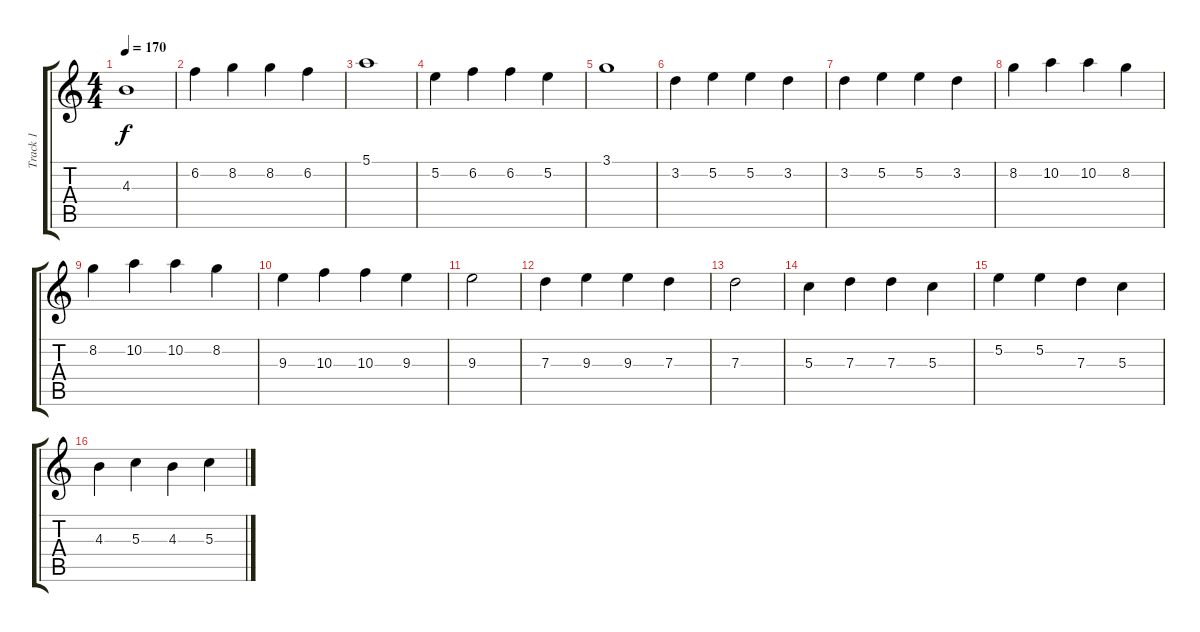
\track ("Track 1" "Track 1") {instrument overdrivenguitar}
\staff {score tabs}
\tuning (E4 B3 G3 D3 A2 E2) {hide}
\ts (4 4)
\tempo 170
\clef g2
\ks c
4.3.1{dy f} |
6.2.4 8.2.4 8.2.4 6.2.4 |
5.1.1 |
5.2.4 6.2.4 6.2.4 5.2.4 |
3.1.1 |
3.2.4 5.2.4 5.2.4 3.2.4 |
3.2.4 5.2.4 5.2.4 3.2.4 |
8.2.4 10.2.4 10.2.4 8.2.4 |
8.2.4 10.2.4 10.2.4 8.2.4 |
9.3.4 10.3.4 10.3.4 9.3.4 |
9.3.2 |
7.3.4 9.3.4 9.3.4 7.3.4 |
7.3.2 |
5.3.4 7.3.4 7.3.4 5.3.4 |
5.2.4 5.2.4 7.3.4 5.3.4 |
4.3.4 5.3.4 4.3.4 5.3.4
